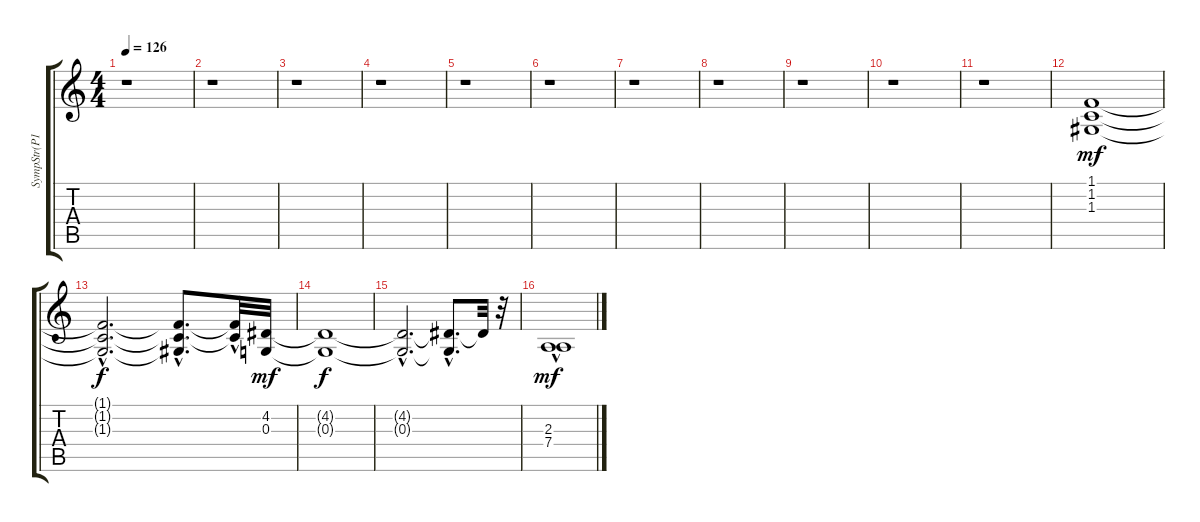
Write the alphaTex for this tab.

\track ("SympStr(P103)" "SympStr(P1") {instrument stringensemble1}
\staff {score tabs}
\tuning (E4 B3 G3 D3 A2 E2) {hide}
\ts (4 4)
\tempo 126
\clef g2
\ks c
r.1{dy f} |
r.1 |
r.1 |
r.1 |
r.1 |
r.1 |
r.1 |
r.1 |
r.1 |
r.1 |
r.1 |
(1.1 1.2 1.3).1{dy mf} |
(1.1{hac t} 1.2{hac t} 1.3{hac t}).2{d dy f} (1.1{hac t} 1.2{hac t} 1.3{t}).8{d} (1.1{hac t} 1.2{t}).32 (4.2 0.3).32{dy mf} |
(4.2{t} 0.3{t}).1{dy f} |
(4.2{hac t} 0.3{hac t}).2{d} (4.2{hac t} 0.3{t}).8{d} 4.2{t}.32 r.32 |
(2.3{hac} 7.4).1{dy mf}
